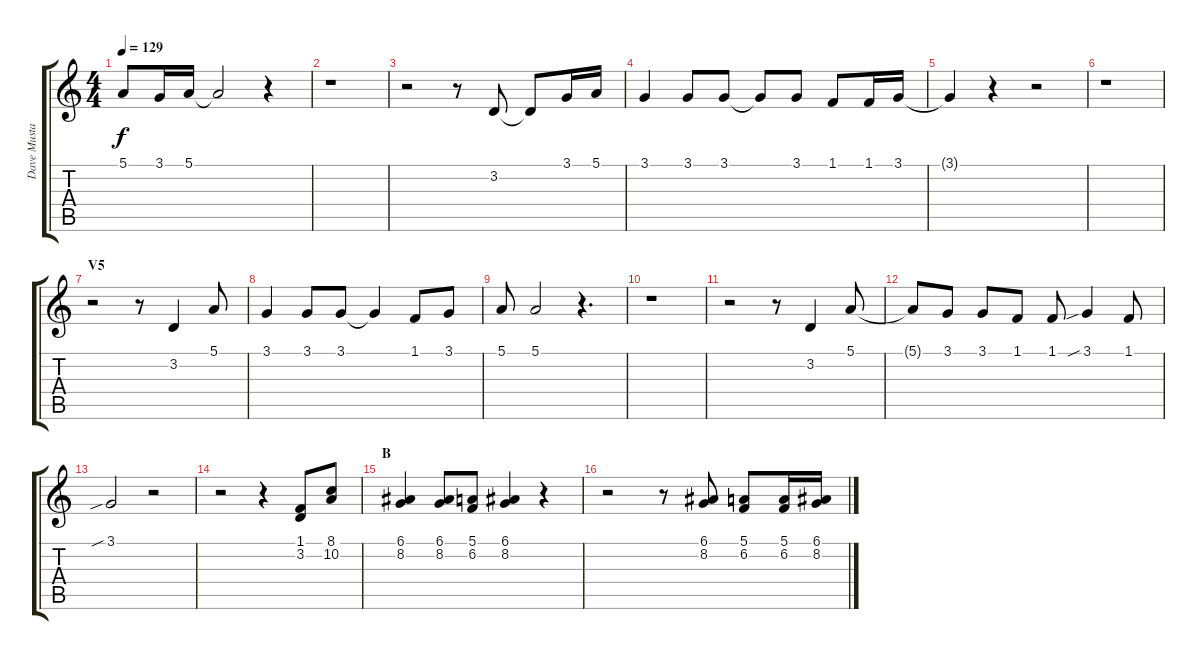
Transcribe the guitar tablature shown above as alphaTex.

\track ("Dave Mustaine (vocals)" "Dave Musta") {instrument lead6voice}
\staff {score tabs}
\tuning (E4 B3 G3 D3 A2 E2) {hide}
\ts (4 4)
\tempo 129
\clef g2
\ks c
5.1.8{dy f} 3.1.16 5.1.16 5.1{t}.2 r.4 |
r.1 |
r.2 r.8 3.2.8 3.2{t}.8 3.1.16 5.1.16 |
3.1.4 3.1.8 3.1.8 3.1{t}.8 3.1.8 1.1.8 1.1.16 3.1.16 |
3.1{t}.4 r.4 r.2 |
r.1 |
\section ("" "V5")
r.2 r.8 3.2.4 5.1.8 |
3.1.4 3.1.8 3.1.8 3.1{t}.4 1.1.8 3.1.8 |
5.1.8 5.1.2 r.4{d} |
r.1 |
r.2 r.8 3.2.4 5.1.8 |
5.1{t}.8 3.1.8 3.1.8 1.1.8 1.1.8 3.1{sib}.4 1.1.8 |
3.1{sib}.2 r.2 |
r.2 r.4 (1.1 3.2).8 (8.1 10.2).8 |
\section ("" "B")
(6.1 8.2).4 (6.1 8.2).8 (5.1 6.2).8 (6.1 8.2).4 r.4 |
r.2 r.8 (6.1 8.2).8 (5.1 6.2).8 (5.1 6.2).16 (6.1 8.2).16
